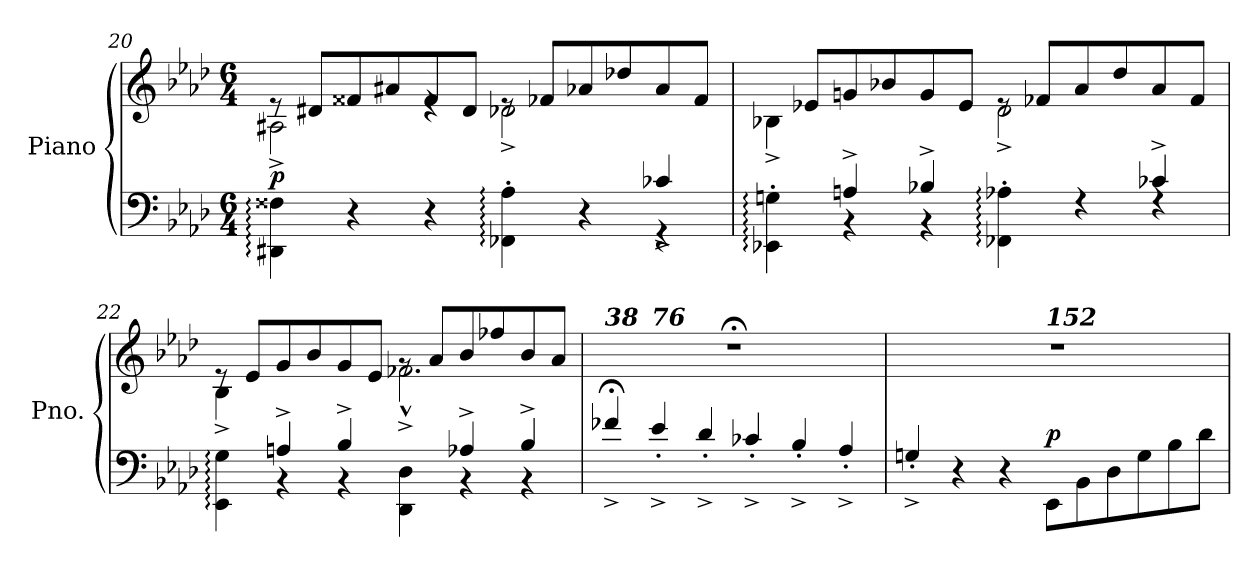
**kern	**kern	**dynam
*part1	*part1	*part1
*staff2	*staff1	*staff1/2
*I"Piano	*	*
*I'Pno.	*	*
*clefF4	*clefG2	*
*k[b-e-a-d-]	*k[b-e-a-d-]	*
*M6/4	*M6/4	*
=20	=20	=20
*^	*^	*
!	!	!	!	!LO:DY:b
4DD#X\: 4F##X\:	4ryy	8re	2A#X^\	p
.	.	8d#X/L	.	.
*v	*v	*	*	*
4r	8f##X/	.	.
.	8a#X/	.	.
4r	8f##/	4re	.
.	8d#/J	.	.
4FF-X\:' 4A-\:'	8re	(>2d-X^\	.
.	8f-X/L	.	.
4r	8a-X/	.	.
.	8dd-X/	.	.
*^	*	*	*
4rGG	4c-X^/)	8a-/	4ryy	.
.	.	8f-/J	.	.
=21	=21	=21	=21	=21
4EE-X\:' 4Gn\:'	4ryy	8reyy	4B-X^\	.
.	.	8e-X/L	.	.
4An^/	4r	8gn/	2ryy	.
.	.	8b-X/	.	.
4B-X^/	4r	8g/	.	.
.	.	8e-/J	.	.
4FF-X\:' 4A-X\:'	4ryy	8re	(>2d-^\	.
.	.	8f-X/L	.	.
4ryy	4rF	8a-/	.	.
.	.	8dd-/	.	.
4c-X^/)	4rF	8a-/	4ryy	.
.	.	8f-/J	.	.
=22	=22	=22	=22	=22
4EE-\: 4G\:	4ryy	8re	4B-^\	.
.	.	8e-/L	.	.
4An^/	4r	8g/	2ryy	.
.	.	8b-/	.	.
4B-^/	4r	8g/	.	.
.	.	8e-/J	.	.
4DD-\ 4D-\	4ryy	8rg	2.f-X^^^\	.
.	.	8a-/L	.	.
4A-X^/	4r	8b-/	.	.
.	.	8ff-X/	.	.
4B-^/	4r	8b-/	.	.
.	.	8a-/J	.	.
*v	*v	*	*	*
=23	=23	=23	=23
!	!LO:TX:a:Bi:t=38	!	!
4f-X;<^/	1.r;<	4ryy	.
!	!	!LO:TX:a:Bi:t=76	!
4e-^'/	.	1ryy	.
4d-^'/	.	.	.
4c-X^'/	.	.	.
4B-^'/	.	.	.
4A-^'/	.	4ryy	.
=24	=24	=24	=24
4Gn'^/	1.r	2.ryy	.
4r	.	.	.
4r	.	.	.
!	!	!LO:TX:a:Bi:t=152	!
!	!	!	!LO:DY:a=2
8EE-\L	.	2.ryy	p
8BB-\	.	.	.
8D-\	.	.	.
8G\	.	.	.
8B-\	.	.	.
8d-\J	.	.	.
*	*v	*v	*
=	=	=
*-	*-	*-
